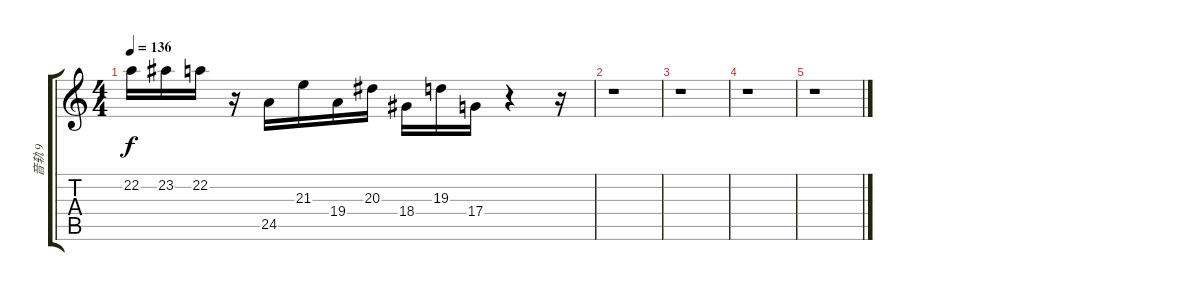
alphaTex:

\track ("音轨 9" "音轨 9") {instrument flute}
\staff {score tabs}
\tuning (E4 B3 G3 D3 A2 E2) {hide}
\ts (4 4)
\tempo 136
\clef g2
\ks c
22.2.16{dy f} 23.2.16 22.2.16 r.16 24.5.16 21.3.16 19.4.16 20.3.16 18.4.16 19.3.16 17.4.16 r.4 r.16 |
r.1 |
r.1 |
r.1 |
r.1
